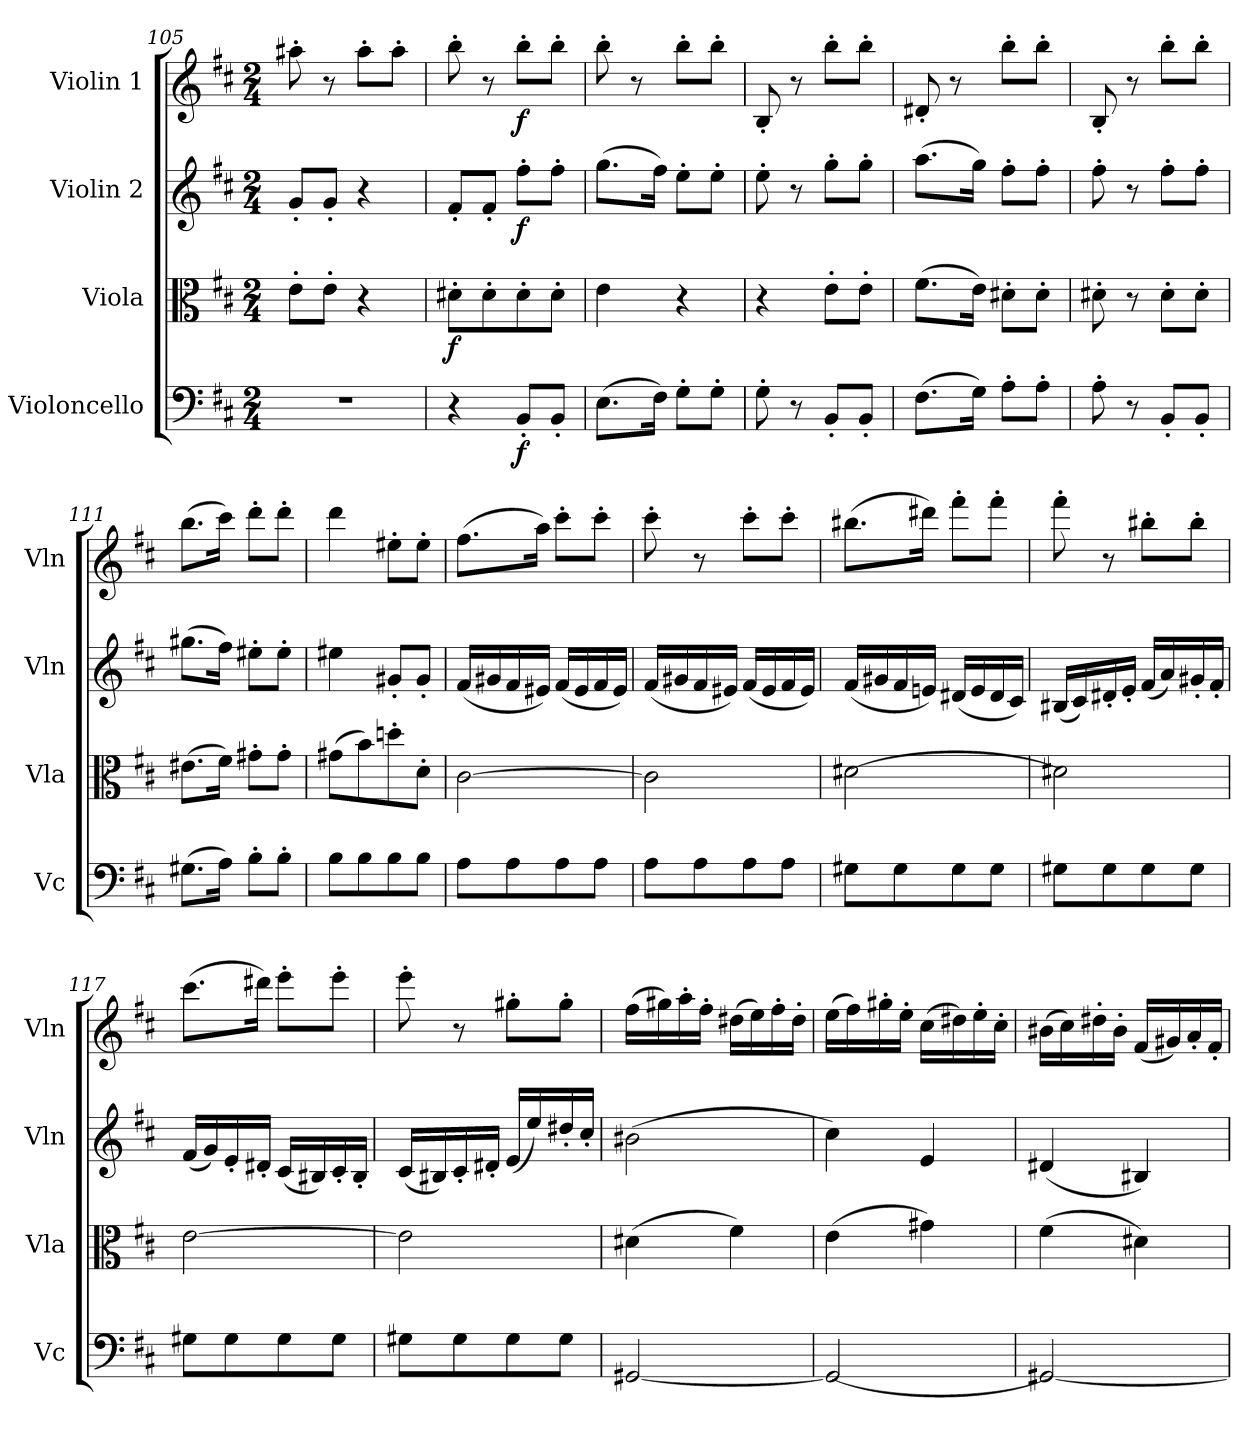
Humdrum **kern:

**kern	**dynam	**kern	**dynam	**kern	**dynam	**kern	**dynam
*part4	*part4	*part3	*part3	*part2	*part2	*part1	*part1
*staff4	*staff4	*staff3	*staff3	*staff2	*staff2	*staff1	*staff1
*I"Violoncello	*	*I"Viola	*	*I"Violin 2	*	*I"Violin 1	*
*I'Vc	*	*I'Vla	*	*I'Vln	*	*I'Vln	*
*clefF4	*	*clefC3	*	*clefG2	*	*clefG2	*
*k[f#c#]	*	*k[f#c#]	*	*k[f#c#]	*	*k[f#c#]	*
*M2/4	*	*M2/4	*	*M2/4	*	*M2/4	*
=105	=105	=105	=105	=105	=105	=105	=105
2r	.	8e'\L	.	8g'/L	.	8aa#X'\	.
.	.	8e'\J	.	8g'/J	.	8r	.
.	.	4r	.	4r	.	8aa#'\L	.
.	.	.	.	.	.	8aa#'\J	.
=106	=106	=106	=106	=106	=106	=106	=106
!	!	!	!LO:DY:b	!	!	!	!
4r	.	8d#X'\L	f	8f#'/L	.	8bb'\	.
.	.	8d#'\	.	8f#'/J	.	8r	.
!	!LO:DY:b	!	!	!	!LO:DY:b	!	!LO:DY:b
8BB'/L	f	8d#'\	.	8ff#'\L	f	8bb'\L	f
8BB'/J	.	8d#'\J	.	8ff#'\J	.	8bb'\J	.
=107	=107	=107	=107	=107	=107	=107	=107
(8.E\L	.	4e\	.	(8.gg\L	.	8bb'\	.
.	.	.	.	.	.	8r	.
16F#\Jk)	.	.	.	16ff#\Jk)	.	.	.
8G'\L	.	4r	.	8ee'\L	.	8bb'\L	.
8G'\J	.	.	.	8ee'\J	.	8bb'\J	.
!!LO:LB:g=z
=108	=108	=108	=108	=108	=108	=108	=108
8G'\	.	4r	.	8ee'\	.	8B'/	.
8r	.	.	.	8r	.	8r	.
8BB'/L	.	8e'\L	.	8gg'\L	.	8bb'\L	.
8BB'/J	.	8e'\J	.	8gg'\J	.	8bb'\J	.
!!LO:LB:g=z
=109	=109	=109	=109	=109	=109	=109	=109
(8.F#\L	.	(8.f#\L	.	(8.aa\L	.	8d#X'/	.
.	.	.	.	.	.	8r	.
16G\Jk)	.	16e\Jk)	.	16gg\Jk)	.	.	.
8A'\L	.	8d#X'\L	.	8ff#'\L	.	8bb'\L	.
8A'\J	.	8d#'\J	.	8ff#'\J	.	8bb'\J	.
=110	=110	=110	=110	=110	=110	=110	=110
8A'\	.	8d#X'\	.	8ff#'\	.	8B'/	.
8r	.	8r	.	8r	.	8r	.
8BB'/L	.	8d#'\L	.	8ff#'\L	.	8bb'\L	.
8BB'/J	.	8d#'\J	.	8ff#'\J	.	8bb'\J	.
=111	=111	=111	=111	=111	=111	=111	=111
(8.G#X\L	.	(8.e#X\L	.	(8.gg#X\L	.	(8.bb\L	.
16A\Jk)	.	16f#\Jk)	.	16ff#\Jk)	.	16ccc#\Jk)	.
8B'\L	.	8g#X'\L	.	8ee#X'\L	.	8ddd'\L	.
8B'\J	.	8g#'\J	.	8ee#'\J	.	8ddd'\J	.
=112	=112	=112	=112	=112	=112	=112	=112
8B\L	.	(8g#X\L	.	4ee#X\	.	4ddd\	.
8B\	.	8b\)	.	.	.	.	.
8B\	.	8ddn'\	.	8g#X'/L	.	8ee#X'\L	.
8B\J	.	8d'\J	.	8g#'/J	.	8ee#'\J	.
=113	=113	=113	=113	=113	=113	=113	=113
8A\L	.	[2c#\	.	(16f#/LL	.	(8.ff#\L	.
.	.	.	.	16g#X/	.	.	.
8A\	.	.	.	16f#/	.	.	.
.	.	.	.	16e#X/JJ)	.	16aa\Jk)	.
8A\	.	.	.	(16f#/LL	.	8ccc#'\L	.
.	.	.	.	16e#/	.	.	.
8A\J	.	.	.	16f#/	.	8ccc#'\J	.
.	.	.	.	16e#/JJ)	.	.	.
=114	=114	=114	=114	=114	=114	=114	=114
8A\L	.	2c#\]	.	(16f#/LL	.	8ccc#'\	.
.	.	.	.	16g#X/	.	.	.
8A\	.	.	.	16f#/	.	8r	.
.	.	.	.	16e#X/JJ)	.	.	.
8A\	.	.	.	(16f#/LL	.	8ccc#'\L	.
.	.	.	.	16e#/	.	.	.
8A\J	.	.	.	16f#/	.	8ccc#'\J	.
.	.	.	.	16e#/JJ)	.	.	.
!!LO:PB:g=z
=115	=115	=115	=115	=115	=115	=115	=115
8G#X\L	.	[2d#X\	.	(16f#/LL	.	(8.bb#X\L	.
.	.	.	.	16g#X/	.	.	.
8G#\	.	.	.	16f#/	.	.	.
.	.	.	.	16en/JJ)	.	16ddd#X\Jk)	.
8G#\	.	.	.	(16d#X/LL	.	8fff#'\L	.
.	.	.	.	16e/	.	.	.
8G#\J	.	.	.	16d#/	.	8fff#'\J	.
.	.	.	.	16c#/JJ)	.	.	.
!!LO:PB:g=z
=116	=116	=116	=116	=116	=116	=116	=116
8G#X\L	.	2d#X\]	.	(16B#X/LL	.	8fff#'\	.
.	.	.	.	16c#/)	.	.	.
8G#\	.	.	.	16d#X'/	.	8r	.
.	.	.	.	16e'/JJ	.	.	.
8G#\	.	.	.	(16f#/LL	.	8bb#X'\L	.
.	.	.	.	16a/)	.	.	.
8G#\J	.	.	.	16g#X'/	.	8bb#'\J	.
.	.	.	.	16f#'/JJ	.	.	.
=117	=117	=117	=117	=117	=117	=117	=117
8G#X\L	.	[2e\	.	(16f#/LL	.	(8.ccc#\L	.
.	.	.	.	16g/)	.	.	.
8G#\	.	.	.	16e'/	.	.	.
.	.	.	.	16d#X'/JJ	.	16ddd#X\Jk)	.
8G#\	.	.	.	(16c#/LL	.	8eee'\L	.
.	.	.	.	16B#X/)	.	.	.
8G#\J	.	.	.	16c#'/	.	8eee'\J	.
.	.	.	.	16B#'/JJ	.	.	.
=118	=118	=118	=118	=118	=118	=118	=118
8G#X\L	.	2e\]	.	(16c#/LL	.	8eee'\	.
.	.	.	.	16B#X/)	.	.	.
8G#\	.	.	.	16c#'/	.	8r	.
.	.	.	.	16d#X'/JJ	.	.	.
8G#\	.	.	.	(16e/LL	.	8gg#X'\L	.
.	.	.	.	16ee/)	.	.	.
8G#\J	.	.	.	16dd#X'/	.	8gg#'\J	.
.	.	.	.	16cc#'/JJ	.	.	.
=119	=119	=119	=119	=119	=119	=119	=119
[2GG#X/	.	(4d#X\	.	(2b#X\	.	(16ff#\LL	.
.	.	.	.	.	.	16gg#X\)	.
.	.	.	.	.	.	16aa'\	.
.	.	.	.	.	.	16ff#'\JJ	.
.	.	4f#\)	.	.	.	(16dd#X\LL	.
.	.	.	.	.	.	16ee\)	.
.	.	.	.	.	.	16ff#'\	.
.	.	.	.	.	.	16dd#'\JJ	.
!!LO:LB:g=z
=120	=120	=120	=120	=120	=120	=120	=120
2GG#/_	.	(4e\	.	4cc#\)	.	(16ee\LL	.
.	.	.	.	.	.	16ff#\)	.
.	.	.	.	.	.	16gg#X'\	.
.	.	.	.	.	.	16ee'\JJ	.
.	.	4g#X\)	.	4e/	.	(16cc#\LL	.
.	.	.	.	.	.	16dd#X\)	.
.	.	.	.	.	.	16ee'\	.
.	.	.	.	.	.	16cc#'\JJ	.
!!LO:LB:g=z
=121	=121	=121	=121	=121	=121	=121	=121
2GG#X/_	.	(4f#\	.	(4d#X/	.	(16b#X\LL	.
.	.	.	.	.	.	16cc#\)	.
.	.	.	.	.	.	16dd#X'\	.
.	.	.	.	.	.	16b#'\JJ	.
.	.	4d#X\)	.	4B#X/)	.	(16f#/LL	.
.	.	.	.	.	.	16g#X/)	.
.	.	.	.	.	.	16a'/	.
.	.	.	.	.	.	16f#'/JJ	.
=	=	=	=	=	=	=	=
*-	*-	*-	*-	*-	*-	*-	*-
